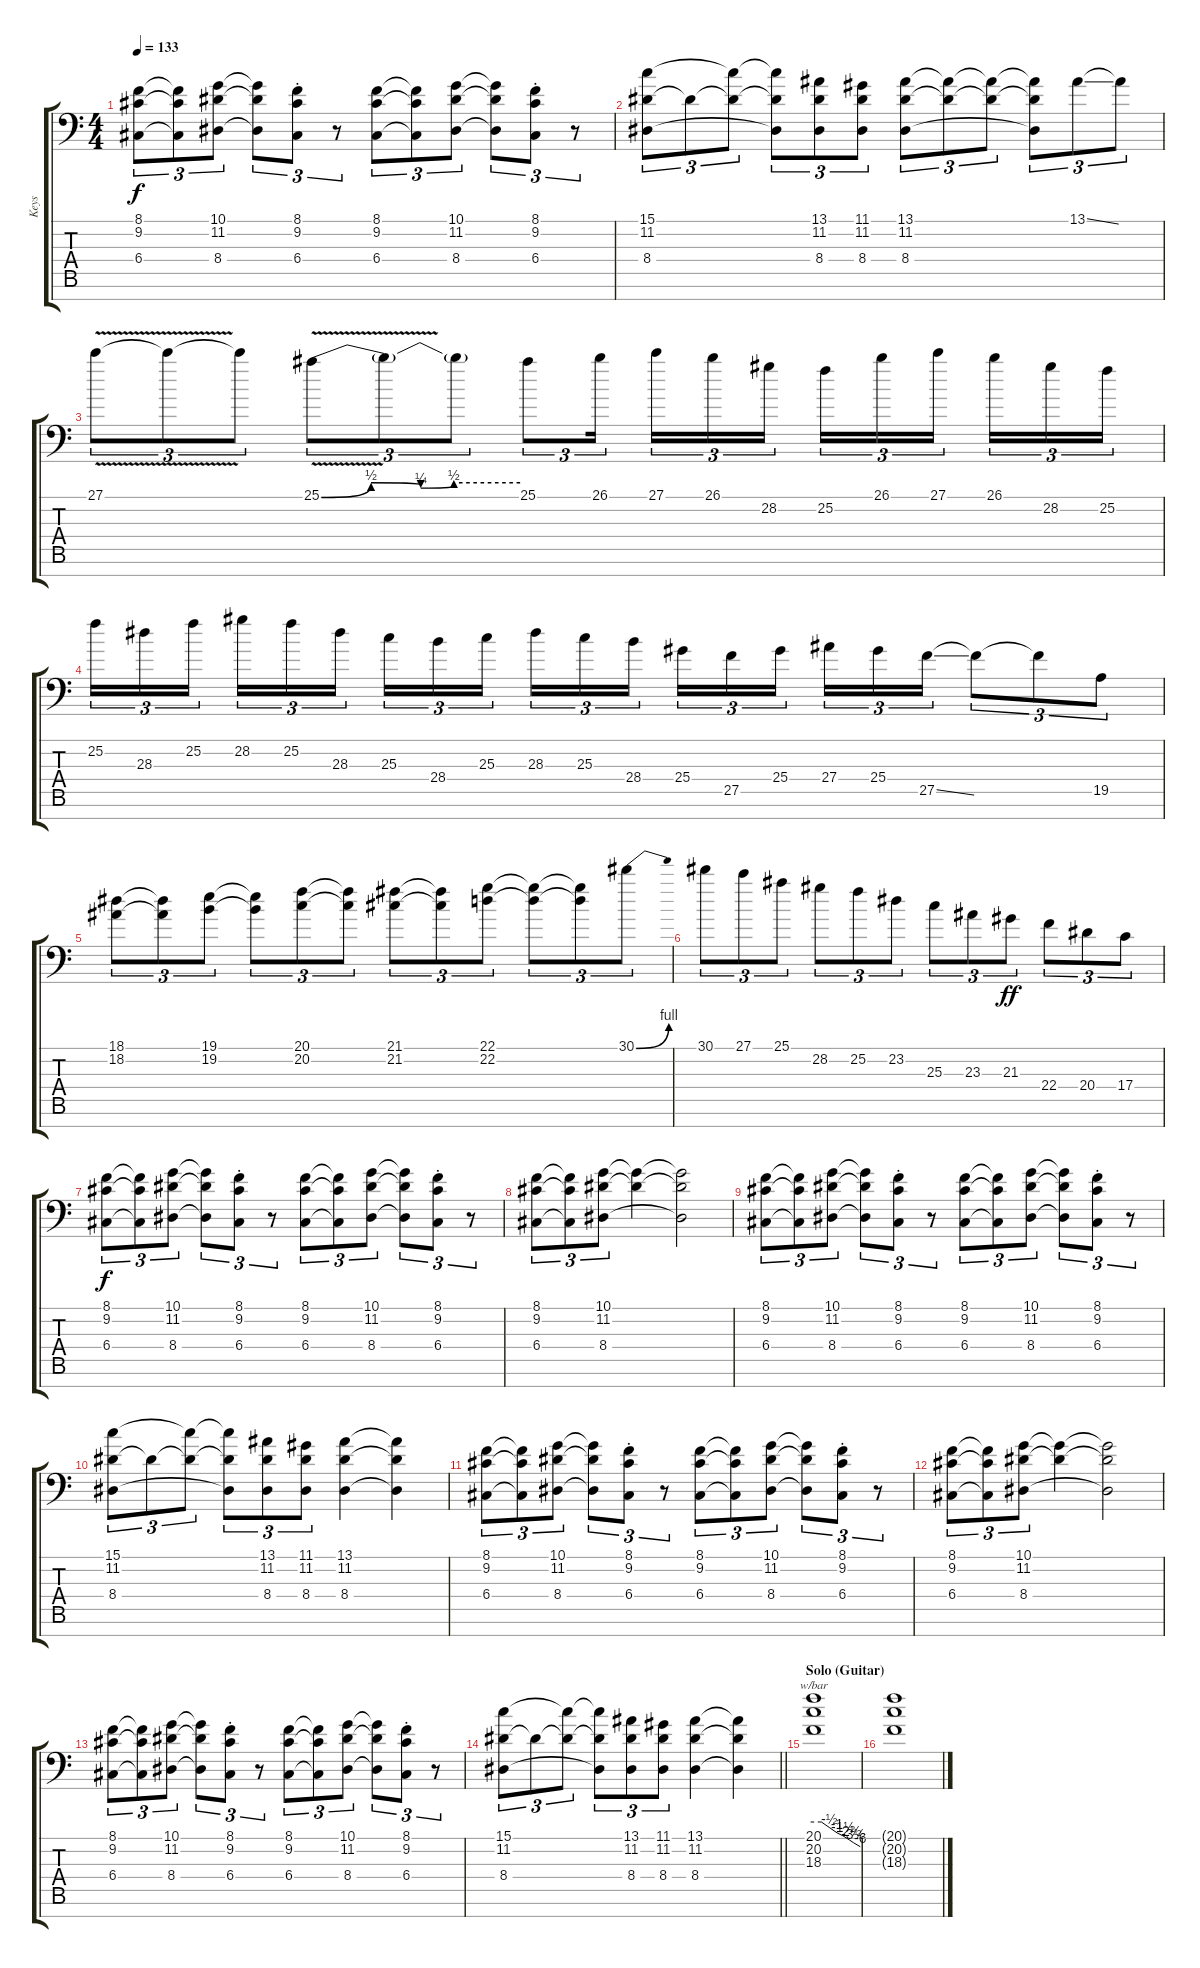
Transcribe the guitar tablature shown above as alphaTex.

\track ("Keys" "Keys") {instrument rockorgan}
\staff {score tabs}
\tuning (A3 E3 B2 G2 D2 A1 E1) {hide}
\ts (4 4)
\tempo 133
\clef f4
\ks c
(8.1 9.2 6.4).8{tu (3 2) dy f} (8.1{t} 9.2{t} 6.4{t}).8{tu (3 2)} (10.1 11.2 8.4).8{tu (3 2)} (10.1{t} 11.2{t} 8.4{t}).8{tu (3 2)} (8.1{st} 9.2{st} 6.4{st}).8{tu (3 2)} r.8{tu (3 2)} (8.1 9.2 6.4).8{tu (3 2)} (8.1{t} 9.2{t} 6.4{t}).8{tu (3 2)} (10.1 11.2 8.4).8{tu (3 2)} (10.1{t} 11.2{t} 8.4{t}).8{tu (3 2)} (8.1{st} 9.2{st} 6.4{st}).8{tu (3 2)} r.8{tu (3 2)} |
(15.1 11.2 8.4).8{tu (3 2)} 11.2{t}.8{tu (3 2)} (15.1{t} 11.2{t}).8{tu (3 2)} (15.1{t} 11.2{t} 8.4{t}).8{tu (3 2)} (13.1 11.2 8.4).8{tu (3 2)} (11.1 11.2 8.4).8{tu (3 2)} (13.1 11.2 8.4).8{tu (3 2)} (13.1{t} 11.2{t}).8{tu (3 2)} (13.1{t} 11.2{t}).8{tu (3 2)} (13.1{t} 11.2{t} 8.4{t}).8{tu (3 2)} 13.1{ss}.8{tu (3 2)} 13.1{t}.8{tu (3 2)} |
27.1{v}.8{tu (3 2) volume 13} 27.1{t}.8{tu (3 2)} 27.1{t}.8{tu (3 2)} 25.1{be (custom 0 0 15 2 30 1 40 2 60 2) v}.8{tu (3 2)} 25.1{t}.8{tu (3 2)} 25.1{t}.8{tu (3 2)} 25.1.8{tu (3 2)} 26.1.16{tu (3 2) beam splitsecondary} 27.1.16{tu (3 2)} 26.1.16{tu (3 2)} 28.2.16{tu (3 2)} 25.2.16{tu (3 2)} 26.1.16{tu (3 2)} 27.1.16{tu (3 2) beam splitsecondary} 26.1.16{tu (3 2)} 28.2.16{tu (3 2)} 25.2.16{tu (3 2)} |
25.2.16{tu (3 2)} 28.3.16{tu (3 2)} 25.2.16{tu (3 2) beam splitsecondary} 28.2.16{tu (3 2)} 25.2.16{tu (3 2)} 28.3.16{tu (3 2)} 25.3.16{tu (3 2)} 28.4.16{tu (3 2)} 25.3.16{tu (3 2) beam splitsecondary} 28.3.16{tu (3 2)} 25.3.16{tu (3 2)} 28.4.16{tu (3 2)} 25.4.16{tu (3 2)} 27.5.16{tu (3 2)} 25.4.16{tu (3 2) beam splitsecondary} 27.4.16{tu (3 2)} 25.4.16{tu (3 2)} 27.5{ss}.16{tu (3 2)} 27.5{t}.8{tu (3 2)} 27.5{t}.8{tu (3 2)} 19.5.8{tu (3 2)} |
(18.1 18.2).8{tu (3 2)} (18.1{t} 18.2{t}).8{tu (3 2)} (19.1 19.2).8{tu (3 2)} (19.1{t} 19.2{t}).8{tu (3 2)} (20.1 20.2).8{tu (3 2)} (20.1{t} 20.2{t}).8{tu (3 2)} (21.1 21.2).8{tu (3 2)} (21.1{t} 21.2{t}).8{tu (3 2)} (22.1 22.2).8{tu (3 2)} (22.1{t} 22.2{t}).8{tu (3 2)} (22.1{t} 22.2{t}).8{tu (3 2)} 30.1{be (bend 0 0 60 4)}.8{tu (3 2)} |
30.1.8{tu (3 2)} 27.1.8{tu (3 2)} 25.1.8{tu (3 2)} 28.2.8{tu (3 2)} 25.2.8{tu (3 2)} 23.2.8{tu (3 2)} 25.3.8{tu (3 2)} 23.3.8{tu (3 2)} 21.3.8{tu (3 2) dy ff} 22.4.8{tu (3 2)} 20.4.8{tu (3 2)} 17.4.8{tu (3 2)} |
(8.1 9.2 6.4).8{tu (3 2) dy f volume 12} (8.1{t} 9.2{t} 6.4{t}).8{tu (3 2)} (10.1 11.2 8.4).8{tu (3 2)} (10.1{t} 11.2{t} 8.4{t}).8{tu (3 2)} (8.1{st} 9.2{st} 6.4{st}).8{tu (3 2)} r.8{tu (3 2)} (8.1 9.2 6.4).8{tu (3 2)} (8.1{t} 9.2{t} 6.4{t}).8{tu (3 2)} (10.1 11.2 8.4).8{tu (3 2)} (10.1{t} 11.2{t} 8.4{t}).8{tu (3 2)} (8.1{st} 9.2{st} 6.4{st}).8{tu (3 2)} r.8{tu (3 2)} |
(8.1 9.2 6.4).8{tu (3 2)} (8.1{t} 9.2{t} 6.4{t}).8{tu (3 2)} (10.1 11.2 8.4).8{tu (3 2)} (10.1{t} 11.2{t}).4 (10.1{t} 11.2{t} 8.4{t}).2 |
(8.1 9.2 6.4).8{tu (3 2)} (8.1{t} 9.2{t} 6.4{t}).8{tu (3 2)} (10.1 11.2 8.4).8{tu (3 2)} (10.1{t} 11.2{t} 8.4{t}).8{tu (3 2)} (8.1{st} 9.2{st} 6.4{st}).8{tu (3 2)} r.8{tu (3 2)} (8.1 9.2 6.4).8{tu (3 2)} (8.1{t} 9.2{t} 6.4{t}).8{tu (3 2)} (10.1 11.2 8.4).8{tu (3 2)} (10.1{t} 11.2{t} 8.4{t}).8{tu (3 2)} (8.1{st} 9.2{st} 6.4{st}).8{tu (3 2)} r.8{tu (3 2)} |
(15.1 11.2 8.4).8{tu (3 2)} 11.2{t}.8{tu (3 2)} (15.1{t} 11.2{t}).8{tu (3 2)} (15.1{t} 11.2{t} 8.4{t}).8{tu (3 2)} (13.1 11.2 8.4).8{tu (3 2)} (11.1 11.2 8.4).8{tu (3 2)} (13.1 11.2 8.4).4 (13.1{t} 11.2{t} 8.4{t}).4 |
(8.1 9.2 6.4).8{tu (3 2)} (8.1{t} 9.2{t} 6.4{t}).8{tu (3 2)} (10.1 11.2 8.4).8{tu (3 2)} (10.1{t} 11.2{t} 8.4{t}).8{tu (3 2)} (8.1{st} 9.2{st} 6.4{st}).8{tu (3 2)} r.8{tu (3 2)} (8.1 9.2 6.4).8{tu (3 2)} (8.1{t} 9.2{t} 6.4{t}).8{tu (3 2)} (10.1 11.2 8.4).8{tu (3 2)} (10.1{t} 11.2{t} 8.4{t}).8{tu (3 2)} (8.1{st} 9.2{st} 6.4{st}).8{tu (3 2)} r.8{tu (3 2)} |
(8.1 9.2 6.4).8{tu (3 2)} (8.1{t} 9.2{t} 6.4{t}).8{tu (3 2)} (10.1 11.2 8.4).8{tu (3 2)} (10.1{t} 11.2{t}).4 (10.1{t} 11.2{t} 8.4{t}).2 |
(8.1 9.2 6.4).8{tu (3 2)} (8.1{t} 9.2{t} 6.4{t}).8{tu (3 2)} (10.1 11.2 8.4).8{tu (3 2)} (10.1{t} 11.2{t} 8.4{t}).8{tu (3 2)} (8.1{st} 9.2{st} 6.4{st}).8{tu (3 2)} r.8{tu (3 2)} (8.1 9.2 6.4).8{tu (3 2)} (8.1{t} 9.2{t} 6.4{t}).8{tu (3 2)} (10.1 11.2 8.4).8{tu (3 2)} (10.1{t} 11.2{t} 8.4{t}).8{tu (3 2)} (8.1{st} 9.2{st} 6.4{st}).8{tu (3 2)} r.8{tu (3 2)} |
\barLineRight lightlight
(15.1 11.2 8.4).8{tu (3 2)} 11.2{t}.8{tu (3 2)} (15.1{t} 11.2{t}).8{tu (3 2)} (15.1{t} 11.2{t} 8.4{t}).8{tu (3 2)} (13.1 11.2 8.4).8{tu (3 2)} (11.1 11.2 8.4).8{tu (3 2)} (13.1 11.2 8.4).4 (13.1{t} 11.2{t} 8.4{t}).4 |
\section ("" "Solo (Guitar)")
(20.1 20.2 18.3).1{tbe (custom default 0 0 10 0 20 -2 30 -4 38 -6 46 -10 51 -14 60 -24) volume 1} |
(20.1{t} 20.2{t} 18.3{t}).1
